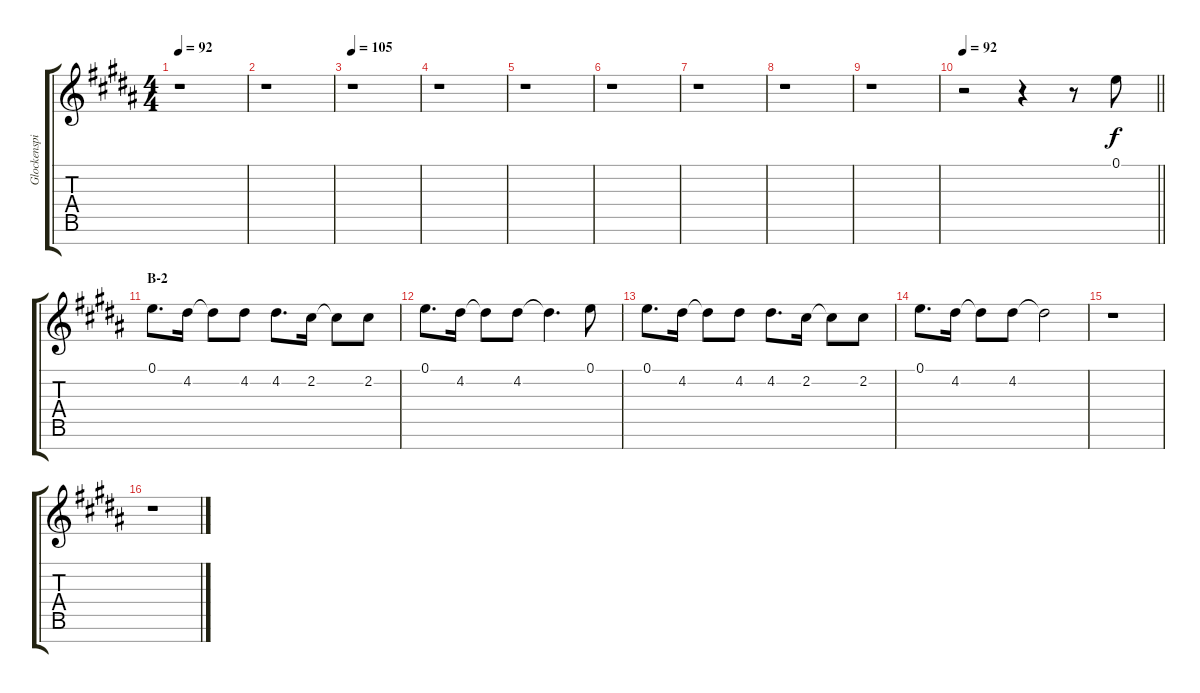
\track ("Glockenspiel" "Glockenspi") {instrument vibraphone}
\staff {score tabs}
\tuning (E5 B4 G4 D4 A3 E3 B2) {hide}
\ts (4 4)
\tempo 92
\clef g2
\ks b
r.1{dy f} |
r.1 |
\tempo 105
r.1 |
r.1 |
r.1 |
r.1 |
r.1 |
r.1 |
r.1 |
\tempo 92
\barLineRight lightlight
r.2 r.4 r.8 0.1.8 |
\section ("" "B-2")
0.1.8{d} 4.2.16 4.2{t}.8 4.2.8 4.2.8{d} 2.2.16 2.2{t}.8 2.2.8 |
0.1.8{d} 4.2.16 4.2{t}.8 4.2.8 4.2{t}.4{d} 0.1.8 |
0.1.8{d} 4.2.16 4.2{t}.8 4.2.8 4.2.8{d} 2.2.16 2.2{t}.8 2.2.8 |
0.1.8{d} 4.2.16 4.2{t}.8 4.2.8 4.2{t}.2 |
r.1 |
r.1
